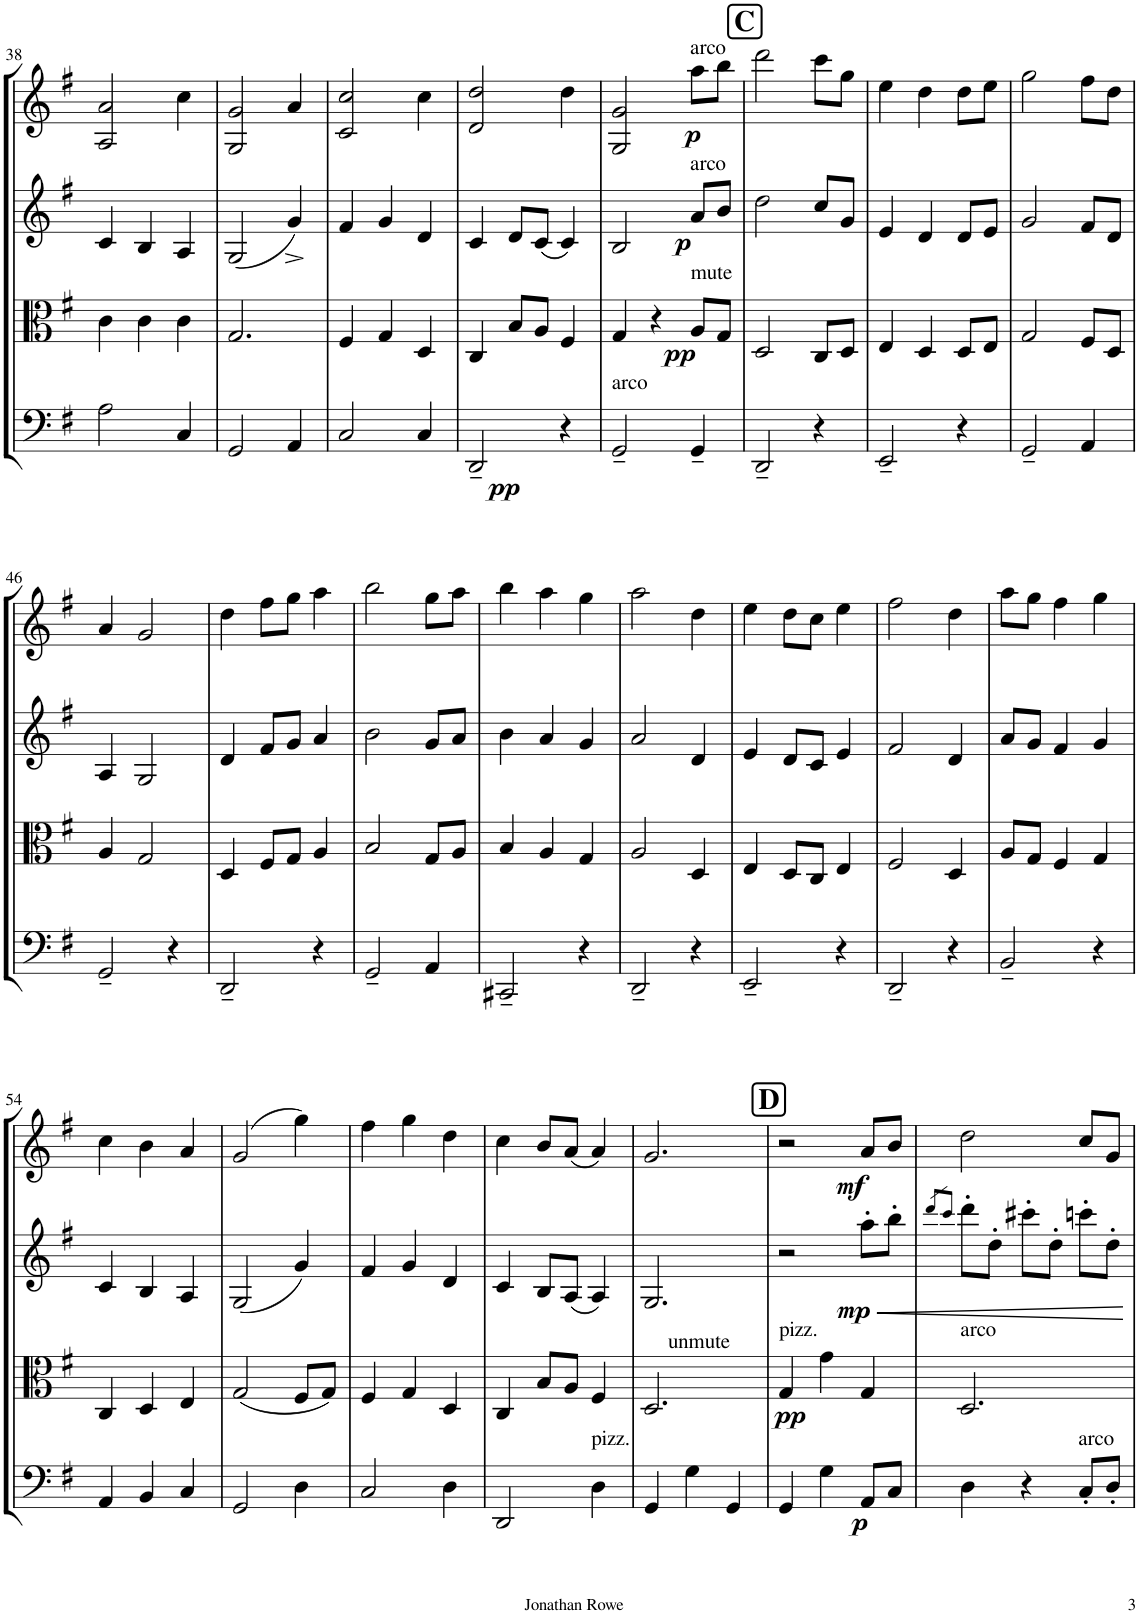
**kern	**dynam	**kern	**dynam	**kern	**dynam	**kern	**dynam
*part4	*part4	*part3	*part3	*part2	*part2	*part1	*part1
*staff4	*staff4	*staff3	*staff3	*staff2	*staff2	*staff1	*staff1
*I"Violoncello	*	*I"Viola	*	*I"Violin II	*	*I"Violin I	*
*I'Vc	*	*I'Vla	*	*I'Vln	*	*I'Vln	*
!!LO:PB:g=z
*clefF4	*	*clefC3	*	*clefG2	*	*clefG2	*
*k[f#]	*	*k[f#]	*	*k[f#]	*	*k[f#]	*
*M3/4	*	*M3/4	*	*M3/4	*	*M3/4	*
=38	=38	=38	=38	=38	=38	=38	=38
2A\	.	4c\	.	4c/	.	2A/ 2a/	.
.	.	4c\	.	4B/	.	.	.
4C/	.	4c\	.	4A/	.	4cc\	.
=39	=39	=39	=39	=39	=39	=39	=39
2GG/	.	2.G/	.	(2G/	.	2G/ 2g/	.
4AA/	.	.	.	4g^/)	.	4a/	.
=40	=40	=40	=40	=40	=40	=40	=40
2C/	.	4F#/	.	4f#/	.	2c/ 2cc/	.
.	.	4G/	.	4g/	.	.	.
4C/	.	4D/	.	4d/	.	4cc\	.
=41	=41	=41	=41	=41	=41	=41	=41
!	!LO:DY:b	!	!	!	!	!	!
2DD~/	pp	4C/	.	4c/	.	2d/ 2dd/	.
.	.	8B/L	.	8d/L	.	.	.
.	.	8A/J	.	(8c/J	.	.	.
4r	.	4F#/	.	4c/)	.	4dd\	.
=42	=42	=42	=42	=42	=42	=42	=42
!LO:TX:a:t=arco	!	!	!	!	!	!	!
2GG~/	.	4G/	.	2B/	.	2G/ 2g/	.
.	.	4r	.	.	.	.	.
!	!	!	!	!	!	!LO:TX:a:t=arco	!
!	!	!	!	!LO:TX:a:t=arco	!	!	!
!	!	!LO:TX:a:t=mute	!	!	!	!	!
!	!	!	!LO:DY:b	!	!LO:DY:b	!	!LO:DY:b
4GG~/	.	8A/L	pp	8a/L	p	8aa\L	p
.	.	8G/J	.	8b/J	.	8bb\J	.
!!LO:REH:place=s1:a:B:cj:fs=14:t=C
=43	=43	=43	=43	=43	=43	=43	=43
2DD~/	.	2D/	.	2dd\	.	2ddd\	.
4r	.	8C/L	.	8cc/L	.	8ccc\L	.
.	.	8D/J	.	8g/J	.	8gg\J	.
=44	=44	=44	=44	=44	=44	=44	=44
2EE~/	.	4E/	.	4e/	.	4ee\	.
.	.	4D/	.	4d/	.	4dd\	.
4r	.	8D/L	.	8d/L	.	8dd\L	.
.	.	8E/J	.	8e/J	.	8ee\J	.
=45	=45	=45	=45	=45	=45	=45	=45
2GG~/	.	2G/	.	2g/	.	2gg\	.
4AA/	.	8F#/L	.	8f#/L	.	8ff#\L	.
.	.	8D/J	.	8d/J	.	8dd\J	.
!!LO:LB:g=z
=46	=46	=46	=46	=46	=46	=46	=46
2GG~/	.	4A/	.	4A/	.	4a/	.
.	.	2G/	.	2G/	.	2g/	.
4r	.	.	.	.	.	.	.
=47	=47	=47	=47	=47	=47	=47	=47
2DD~/	.	4D/	.	4d/	.	4dd\	.
.	.	8F#/L	.	8f#/L	.	8ff#\L	.
.	.	8G/J	.	8g/J	.	8gg\J	.
4r	.	4A/	.	4a/	.	4aa\	.
=48	=48	=48	=48	=48	=48	=48	=48
2GG~/	.	2B/	.	2b\	.	2bb\	.
4AA/	.	8G/L	.	8g/L	.	8gg\L	.
.	.	8A/J	.	8a/J	.	8aa\J	.
=49	=49	=49	=49	=49	=49	=49	=49
2CC#X~/	.	4B/	.	4b\	.	4bb\	.
.	.	4A/	.	4a/	.	4aa\	.
4r	.	4G/	.	4g/	.	4gg\	.
=50	=50	=50	=50	=50	=50	=50	=50
2DD~/	.	2A/	.	2a/	.	2aa\	.
4r	.	4D/	.	4d/	.	4dd\	.
=51	=51	=51	=51	=51	=51	=51	=51
2EE~/	.	4E/	.	4e/	.	4ee\	.
.	.	8D/L	.	8d/L	.	8dd\L	.
.	.	8C/J	.	8c/J	.	8cc\J	.
4r	.	4E/	.	4e/	.	4ee\	.
=52	=52	=52	=52	=52	=52	=52	=52
2DD~/	.	2F#/	.	2f#/	.	2ff#\	.
4r	.	4D/	.	4d/	.	4dd\	.
=53	=53	=53	=53	=53	=53	=53	=53
2BB~/	.	8A/L	.	8a/L	.	8aa\L	.
.	.	8G/J	.	8g/J	.	8gg\J	.
.	.	4F#/	.	4f#/	.	4ff#\	.
4r	.	4G/	.	4g/	.	4gg\	.
!!LO:LB:g=z
=54	=54	=54	=54	=54	=54	=54	=54
4AA/	.	4C/	.	4c/	.	4cc\	.
4BB/	.	4D/	.	4B/	.	4b\	.
4C/	.	4E/	.	4A/	.	4a/	.
=55	=55	=55	=55	=55	=55	=55	=55
2GG/	.	(2G/	.	(2G/	.	(2g/	.
4D\	.	8F#/L	.	4g/)	.	4gg\)	.
.	.	8G/J)	.	.	.	.	.
=56	=56	=56	=56	=56	=56	=56	=56
2C/	.	4F#/	.	4f#/	.	4ff#\	.
.	.	4G/	.	4g/	.	4gg\	.
4D\	.	4D/	.	4d/	.	4dd\	.
=57	=57	=57	=57	=57	=57	=57	=57
2DD/	.	4C/	.	4c/	.	4cc\	.
.	.	8B/L	.	8B/L	.	8b/L	.
.	.	8A/J	.	(8A/J	.	(8a/J	.
!LO:TX:a:t=pizz.	!	!	!	!	!	!	!
4D\	.	4F#/	.	4A/)	.	4a/)	.
=58	=58	=58	=58	=58	=58	=58	=58
!	!	!LO:TX:a:t=unmute	!	!	!	!	!
4GG/	.	2.D/	.	2.G/	.	2.g/	.
4G\	.	.	.	.	.	.	.
4GG/	.	.	.	.	.	.	.
!!LO:REH:place=s1:a:B:cj:fs=14:t=D
=59	=59	=59	=59	=59	=59	=59	=59
!	!	!LO:TX:a:t=pizz.	!	!	!	!	!
!	!	!	!LO:DY:b	!	!	!	!
4GG/	.	4G/	pp	2r	.	2r	.
4G\	.	4g\	.	.	.	.	.
!	!LO:DY:b	!	!	!	!LO:HP:b	!	!
!	!	!	!	!	!LO:DY:n=1:b	!	!LO:DY:b
8AA/L	p	4G/	.	8aa'\L	< mp	8a/L	mf
8C/J	.	.	.	8bb'\J	.	8b/J	.
=60	=60	=60	=60	=60	=60	=60	=60
.	.	.	.	8qddd/L	.	.	.
.	.	.	.	8qccc/J	.	.	.
!	!	!LO:TX:a:t=arco	!	!	!	!	!
4D\	.	2.D/	.	8ddd'\L	.	2dd\	.
.	.	.	.	8dd'\J	.	.	.
4r	.	.	.	8ccc#X'\L	.	.	.
.	.	.	.	8dd'\J	.	.	.
!LO:TX:a:t=arco	!	!	!	!	!	!	!
8C'/L	.	.	.	8cccn'\L	.	8cc/L	.
8D'/J	.	.	.	8dd'\J	.	8g/J	.
.	.	.	.	.	[	.	.
=	=	=	=	=	=	=	=
*-	*-	*-	*-	*-	*-	*-	*-
